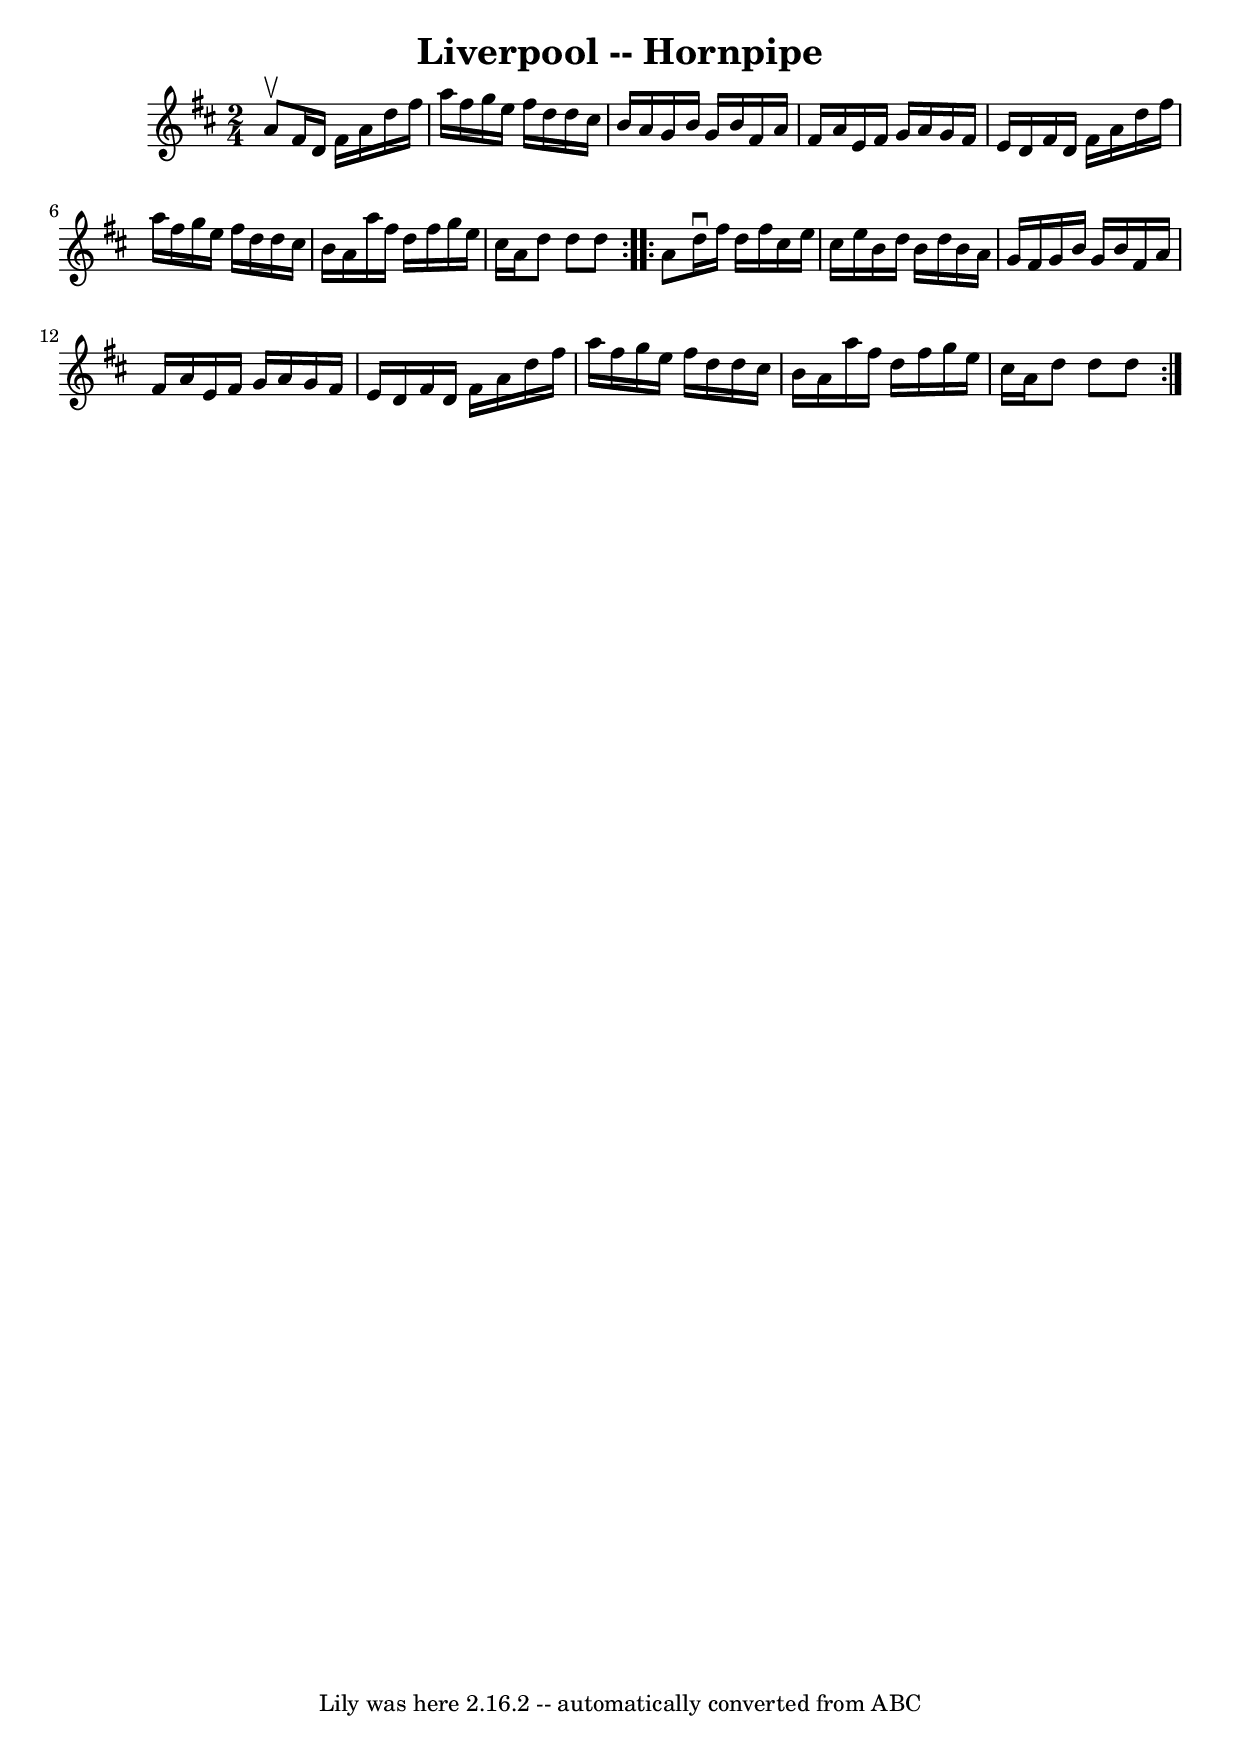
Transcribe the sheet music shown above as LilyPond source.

\version "2.16.2"
\include "Mammoth.ily"
\header {
	%% book = "Cole's 1000 Fiddle Tunes"
	crossRefNumber = "1"
	footnotes = ""
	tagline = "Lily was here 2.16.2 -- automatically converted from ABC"
	title = "Liverpool -- Hornpipe"
}
voicedefault =  {


\repeat volta 2 {
\time 2/4 
\key d \major a'8^\upbow |
 fis'16 d'16 fis'16    
a'16 d''16 fis''16 a''16 fis''16  |
 g''16 e''16    
fis''16 d''16 d''16 cis''16 b'16 a'16  |
 g'16 b'16   
 g'16 b'16 fis'16 a'16 fis'16 a'16  |
 e'16 fis'16    
g'16 a'16 g'16 fis'16 e'16 d'16  |
 fis'16 d'16    
fis'16 a'16 d''16 fis''16 a''16 fis''16  |
 g''16    
e''16 fis''16 d''16 d''16 cis''16 b'16 a'16  |
 a''16 
 fis''16 d''16 fis''16 g''16 e''16 cis''16 a'16  |
   
d''8 d''8 d''8  }     \repeat volta 2 { a'8  |
 d''16^\downbow 
 fis''16 d''16 fis''16 cis''16 e''16 cis''16 e''16  |
 
 b'16 d''16 b'16 d''16 b'16 a'16 g'16 fis'16  |
   
g'16 b'16 g'16 b'16 fis'16 a'16 fis'16 a'16  |
   
e'16 fis'16 g'16 a'16 g'16 fis'16 e'16 d'16  |
     
fis'16 d'16 fis'16 a'16 d''16 fis''16 a''16 fis''16  
|
 g''16 e''16 fis''16 d''16 d''16 cis''16 b'16    
a'16  |
 a''16 fis''16 d''16 fis''16 g''16 e''16    
cis''16 a'16  |
 d''8 d''8 d''8  }   
}

\score{
    <<

	\context Staff="default"
	{
	    \voicedefault 
	}

    >>
	\layout {
	}
	\midi {}
}
